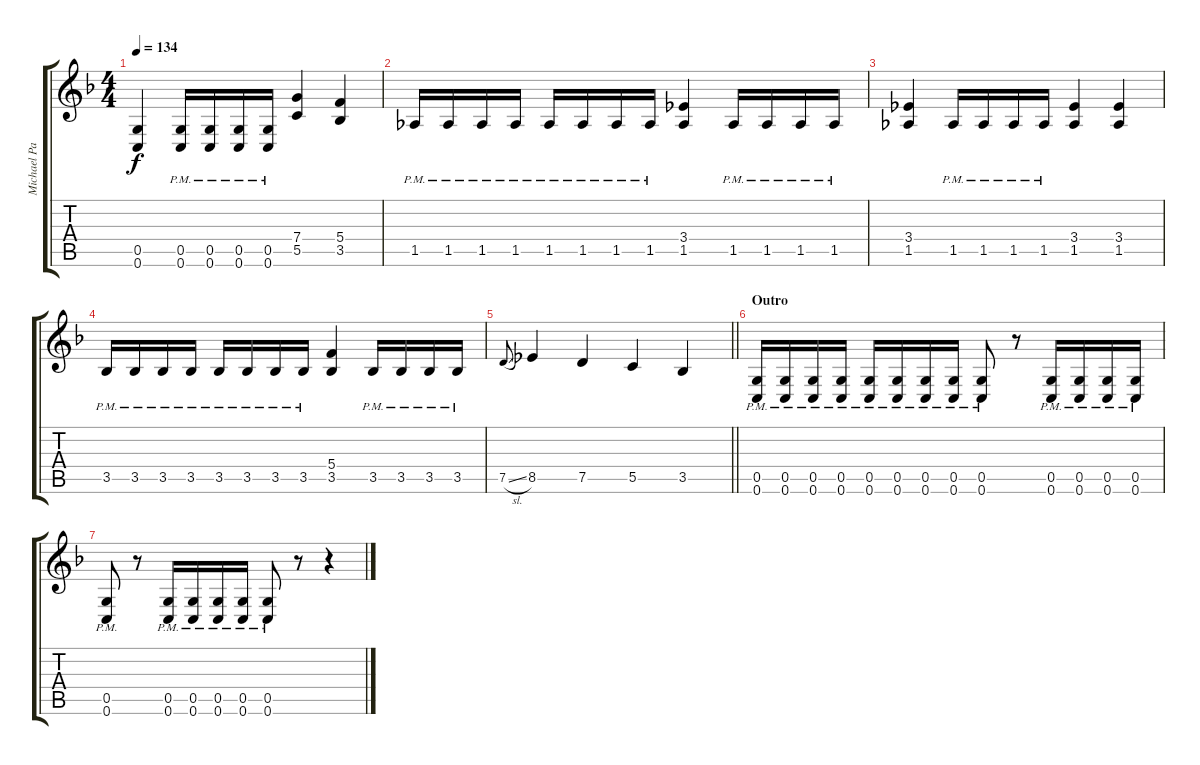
\track ("Michael Paget (Rhythm)" "Michael Pa") {instrument overdrivenguitar}
\staff {score tabs}
\tuning (D4 A3 F3 C3 G2 C2) {hide}
\ts (4 4)
\tempo 134
\clef g2
\ks f
(0.5 0.6).4{dy f} (0.5{pm} 0.6{pm}).16 (0.5{pm} 0.6{pm}).16 (0.5{pm} 0.6{pm}).16 (0.5{pm} 0.6{pm}).16 (7.4 5.5).4 (5.4 3.5).4 |
1.5{pm}.16 1.5{pm}.16 1.5{pm}.16 1.5{pm}.16 1.5{pm}.16 1.5{pm}.16 1.5{pm}.16 1.5{pm}.16 (3.4 1.5).4 1.5{pm}.16 1.5{pm}.16 1.5{pm}.16 1.5{pm}.16 |
(3.4 1.5).4 1.5{pm}.16 1.5{pm}.16 1.5{pm}.16 1.5{pm}.16 (3.4 1.5).4 (3.4 1.5).4 |
3.5{pm}.16 3.5{pm}.16 3.5{pm}.16 3.5{pm}.16 3.5{pm}.16 3.5{pm}.16 3.5{pm}.16 3.5{pm}.16 (5.4 3.5).4 3.5{pm}.16 3.5{pm}.16 3.5{pm}.16 3.5{pm}.16 |
\barLineRight lightlight
7.5{sl}.8{gr onbeat} 8.5.4 7.5.4 5.5.4 3.5.4 |
\section ("" "Outro")
(0.5{pm} 0.6{pm}).16 (0.5{pm} 0.6{pm}).16 (0.5{pm} 0.6{pm}).16 (0.5{pm} 0.6{pm}).16 (0.5{pm} 0.6{pm}).16 (0.5{pm} 0.6{pm}).16 (0.5{pm} 0.6{pm}).16 (0.5{pm} 0.6{pm}).16 (0.5{pm} 0.6{pm}).8 r.8 (0.5{pm} 0.6{pm}).16 (0.5{pm} 0.6{pm}).16 (0.5{pm} 0.6{pm}).16 (0.5{pm} 0.6{pm}).16 |
(0.5{pm} 0.6{pm}).8 r.8 (0.5{pm} 0.6{pm}).16 (0.5{pm} 0.6{pm}).16 (0.5{pm} 0.6{pm}).16 (0.5{pm} 0.6{pm}).16 (0.5{pm} 0.6{pm}).8 r.8 r.4
